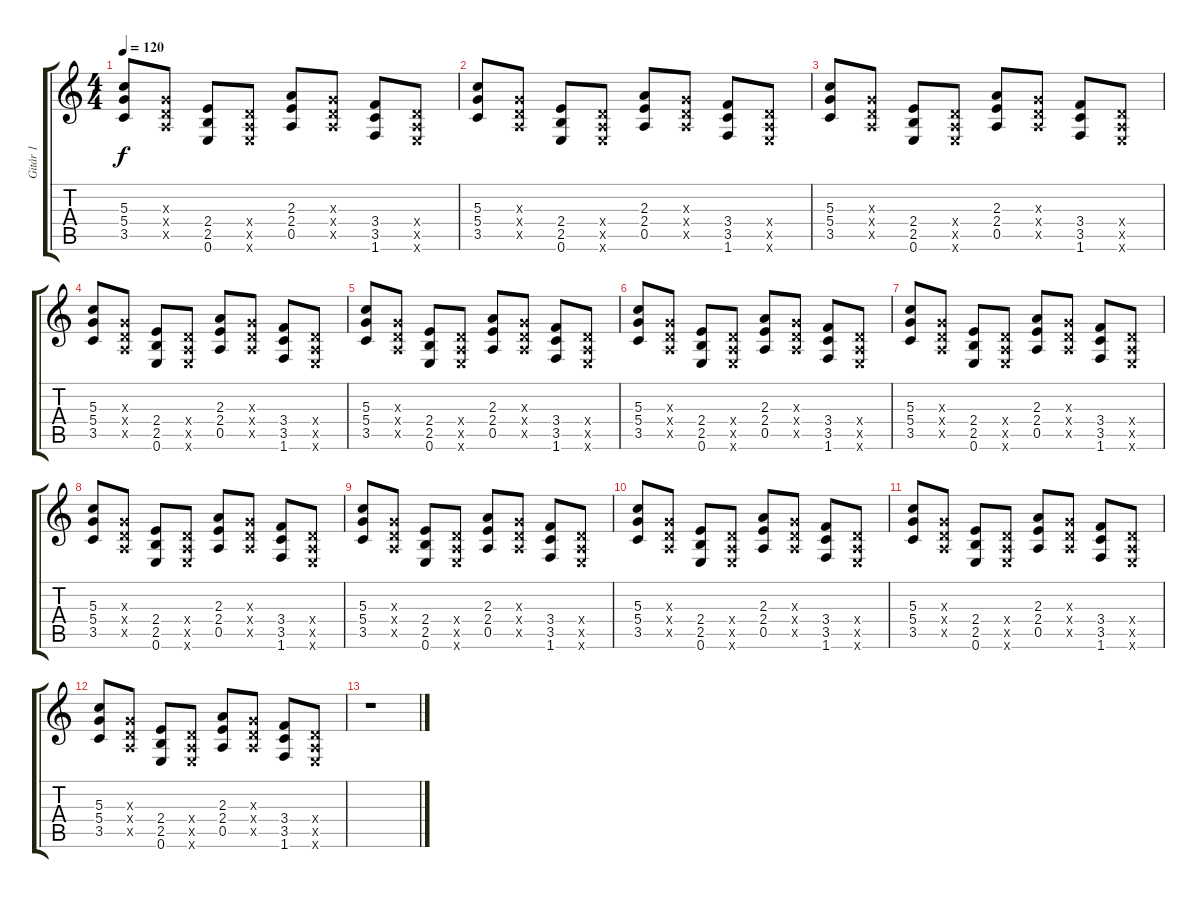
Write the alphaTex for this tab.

\track ("Gitár 1" "Gitár 1") {instrument distortionguitar}
\staff {score tabs}
\tuning (E4 B3 G3 D3 A2 E2) {hide}
\ts (4 4)
\tempo 120
\clef g2
\ks c
(5.3 5.4 3.5).8{dy f} (0.3{x} 0.4{x} 0.5{x}).8 (2.4 2.5 0.6).8 (0.4{x} 0.5{x} 0.6{x}).8 (2.3 2.4 0.5).8 (0.3{x} 0.4{x} 0.5{x}).8 (3.4 3.5 1.6).8 (0.4{x} 0.5{x} 0.6{x}).8 |
(5.3 5.4 3.5).8 (0.3{x} 0.4{x} 0.5{x}).8 (2.4 2.5 0.6).8 (0.4{x} 0.5{x} 0.6{x}).8 (2.3 2.4 0.5).8 (0.3{x} 0.4{x} 0.5{x}).8 (3.4 3.5 1.6).8 (0.4{x} 0.5{x} 0.6{x}).8 |
(5.3 5.4 3.5).8 (0.3{x} 0.4{x} 0.5{x}).8 (2.4 2.5 0.6).8 (0.4{x} 0.5{x} 0.6{x}).8 (2.3 2.4 0.5).8 (0.3{x} 0.4{x} 0.5{x}).8 (3.4 3.5 1.6).8 (0.4{x} 0.5{x} 0.6{x}).8 |
(5.3 5.4 3.5).8 (0.3{x} 0.4{x} 0.5{x}).8 (2.4 2.5 0.6).8 (0.4{x} 0.5{x} 0.6{x}).8 (2.3 2.4 0.5).8 (0.3{x} 0.4{x} 0.5{x}).8 (3.4 3.5 1.6).8 (0.4{x} 0.5{x} 0.6{x}).8 |
(5.3 5.4 3.5).8 (0.3{x} 0.4{x} 0.5{x}).8 (2.4 2.5 0.6).8 (0.4{x} 0.5{x} 0.6{x}).8 (2.3 2.4 0.5).8 (0.3{x} 0.4{x} 0.5{x}).8 (3.4 3.5 1.6).8 (0.4{x} 0.5{x} 0.6{x}).8 |
(5.3 5.4 3.5).8 (0.3{x} 0.4{x} 0.5{x}).8 (2.4 2.5 0.6).8 (0.4{x} 0.5{x} 0.6{x}).8 (2.3 2.4 0.5).8 (0.3{x} 0.4{x} 0.5{x}).8 (3.4 3.5 1.6).8 (0.4{x} 0.5{x} 0.6{x}).8 |
(5.3 5.4 3.5).8 (0.3{x} 0.4{x} 0.5{x}).8 (2.4 2.5 0.6).8 (0.4{x} 0.5{x} 0.6{x}).8 (2.3 2.4 0.5).8 (0.3{x} 0.4{x} 0.5{x}).8 (3.4 3.5 1.6).8 (0.4{x} 0.5{x} 0.6{x}).8 |
(5.3 5.4 3.5).8 (0.3{x} 0.4{x} 0.5{x}).8 (2.4 2.5 0.6).8 (0.4{x} 0.5{x} 0.6{x}).8 (2.3 2.4 0.5).8 (0.3{x} 0.4{x} 0.5{x}).8 (3.4 3.5 1.6).8 (0.4{x} 0.5{x} 0.6{x}).8 |
(5.3 5.4 3.5).8 (0.3{x} 0.4{x} 0.5{x}).8 (2.4 2.5 0.6).8 (0.4{x} 0.5{x} 0.6{x}).8 (2.3 2.4 0.5).8 (0.3{x} 0.4{x} 0.5{x}).8 (3.4 3.5 1.6).8 (0.4{x} 0.5{x} 0.6{x}).8 |
(5.3 5.4 3.5).8 (0.3{x} 0.4{x} 0.5{x}).8 (2.4 2.5 0.6).8 (0.4{x} 0.5{x} 0.6{x}).8 (2.3 2.4 0.5).8 (0.3{x} 0.4{x} 0.5{x}).8 (3.4 3.5 1.6).8 (0.4{x} 0.5{x} 0.6{x}).8 |
(5.3 5.4 3.5).8 (0.3{x} 0.4{x} 0.5{x}).8 (2.4 2.5 0.6).8 (0.4{x} 0.5{x} 0.6{x}).8 (2.3 2.4 0.5).8 (0.3{x} 0.4{x} 0.5{x}).8 (3.4 3.5 1.6).8 (0.4{x} 0.5{x} 0.6{x}).8 |
(5.3 5.4 3.5).8 (0.3{x} 0.4{x} 0.5{x}).8 (2.4 2.5 0.6).8 (0.4{x} 0.5{x} 0.6{x}).8 (2.3 2.4 0.5).8 (0.3{x} 0.4{x} 0.5{x}).8 (3.4 3.5 1.6).8 (0.4{x} 0.5{x} 0.6{x}).8 |
r.1{txt ""}
